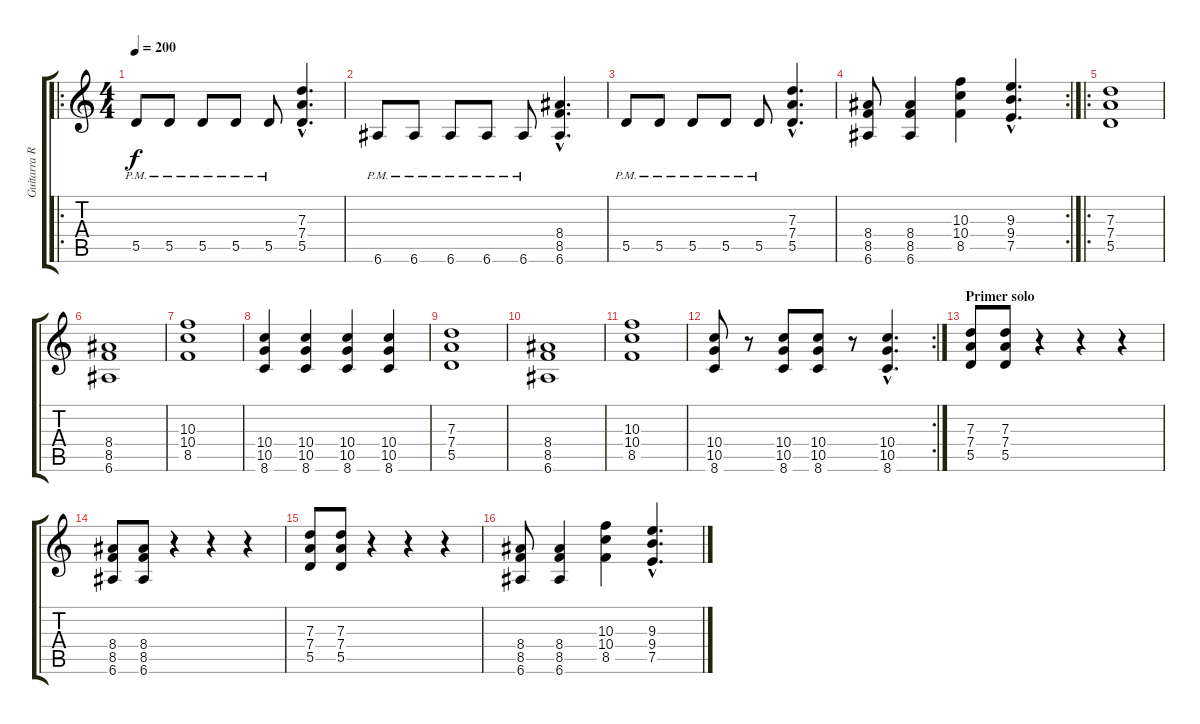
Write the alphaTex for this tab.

\track ("Guitarra Rítmica" "Guitarra R") {instrument electricguitarclean}
\staff {score tabs}
\tuning (E4 B3 G3 D3 A2 E2) {hide}
\ro
\ts (4 4)
\tempo 200
\clef g2
\ks c
5.5{pm}.8{dy f} 5.5{pm}.8 5.5{pm}.8 5.5{pm}.8 5.5{pm}.8 (7.3{hac} 7.4{hac} 5.5{hac}).4{d} |
6.6{pm}.8 6.6{pm}.8 6.6{pm}.8 6.6{pm}.8 6.6{pm}.8 (8.4{hac} 8.5{hac} 6.6{hac}).4{d} |
5.5{pm}.8 5.5{pm}.8 5.5{pm}.8 5.5{pm}.8 5.5{pm}.8 (7.3{hac} 7.4{hac} 5.5{hac}).4{d} |
\rc 2
(8.4 8.5 6.6).8 (8.4 8.5 6.6).4 (10.3 10.4 8.5).4 (9.3{hac} 9.4{hac} 7.5{hac}).4{d} |
\ro
(7.3 7.4 5.5).1 |
(8.4 8.5 6.6).1 |
(10.3 10.4 8.5).1 |
(10.4 10.5 8.6).4 (10.4 10.5 8.6).4 (10.4 10.5 8.6).4 (10.4 10.5 8.6).4 |
(7.3 7.4 5.5).1 |
(8.4 8.5 6.6).1 |
(10.3 10.4 8.5).1 |
\rc 2
(10.4 10.5 8.6).8 r.8 (10.4 10.5 8.6).8 (10.4 10.5 8.6).8 r.8 (10.4{hac} 10.5{hac} 8.6{hac}).4{d} |
\section ("" "Primer solo")
(7.3 7.4 5.5).8 (7.3 7.4 5.5).8 r.4 r.4 r.4 |
(8.4 8.5 6.6).8 (8.4 8.5 6.6).8 r.4 r.4 r.4 |
(7.3 7.4 5.5).8 (7.3 7.4 5.5).8 r.4 r.4 r.4 |
(8.4 8.5 6.6).8 (8.4 8.5 6.6).4 (10.3 10.4 8.5).4 (9.3{hac} 9.4{hac} 7.5{hac}).4{d}
